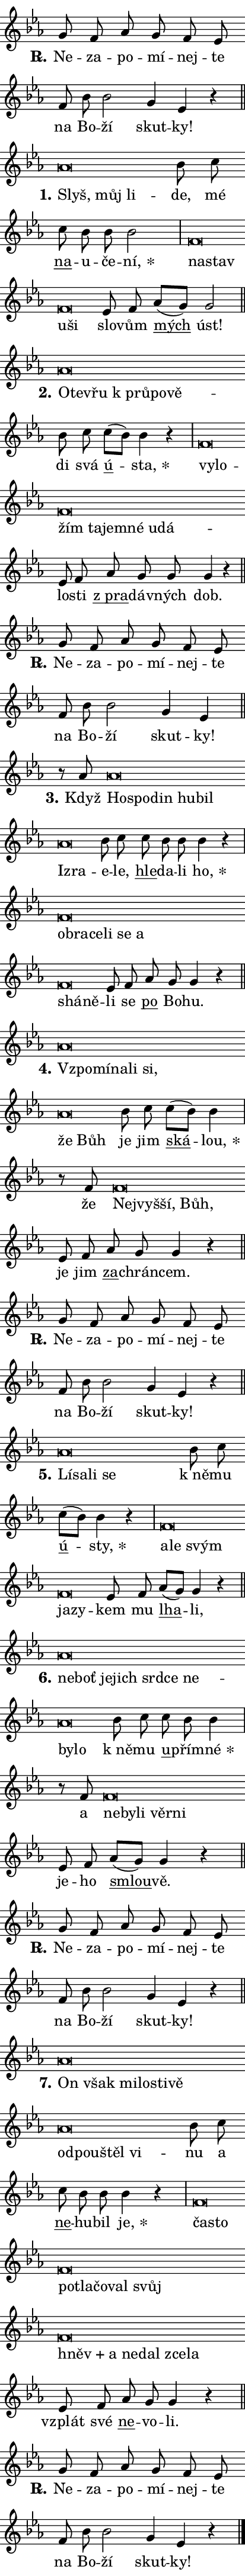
\version "2.22.1"
\header { tagline = "" }
\paper {
  indent = 0\cm
  top-margin = 0\cm
  right-margin = 0\cm
  bottom-margin = 0\cm
  left-margin = 0\cm
  paper-width = 7\cm
  page-breaking = #ly:one-page-breaking
  system-system-spacing.basic-distance = #11
  score-system-spacing.basic-distance = #11
  ragged-last = ##f
}


%% Author: Thomas Morley
%% https://lists.gnu.org/archive/html/lilypond-user/2020-05/msg00002.html
#(define (line-position grob)
"Returns position of @var[grob} in current system:
   @code{'start}, if at first time-step
   @code{'end}, if at last time-step
   @code{'middle} otherwise
"
  (let* ((col (ly:item-get-column grob))
         (ln (ly:grob-object col 'left-neighbor))
         (rn (ly:grob-object col 'right-neighbor))
         (col-to-check-left (if (ly:grob? ln) ln col))
         (col-to-check-right (if (ly:grob? rn) rn col))
         (break-dir-left
           (and
             (ly:grob-property col-to-check-left 'non-musical #f)
             (ly:item-break-dir col-to-check-left)))
         (break-dir-right
           (and
             (ly:grob-property col-to-check-right 'non-musical #f)
             (ly:item-break-dir col-to-check-right))))
        (cond ((eqv? 1 break-dir-left) 'start)
              ((eqv? -1 break-dir-right) 'end)
              (else 'middle))))

#(define (tranparent-at-line-position vctor)
  (lambda (grob)
  "Relying on @code{line-position} select the relevant enry from @var{vctor}.
Used to determine transparency,"
    (case (line-position grob)
      ((end) (not (vector-ref vctor 0)))
      ((middle) (not (vector-ref vctor 1)))
      ((start) (not (vector-ref vctor 2))))))

noteHeadBreakVisibility =
#(define-music-function (break-visibility)(vector?)
"Makes @code{NoteHead}s transparent relying on @var{break-visibility}"
#{
  \override NoteHead.transparent =
    #(tranparent-at-line-position break-visibility)
#})

#(define delete-ledgers-for-transparent-note-heads
  (lambda (grob)
    "Reads whether a @code{NoteHead} is transparent.
If so this @code{NoteHead} is removed from @code{'note-heads} from
@var{grob}, which is supposed to be @code{LedgerLineSpanner}.
As a result ledgers are not printed for this @code{NoteHead}"
    (let* ((nhds-array (ly:grob-object grob 'note-heads))
           (nhds-list
             (if (ly:grob-array? nhds-array)
                 (ly:grob-array->list nhds-array)
                 '()))
           ;; Relies on the transparent-property being done before
           ;; Staff.LedgerLineSpanner.after-line-breaking is executed.
           ;; This is fragile ...
           (to-keep
             (remove
               (lambda (nhd)
                 (ly:grob-property nhd 'transparent #f))
               nhds-list)))
      ;; TODO find a better method to iterate over grob-arrays, similiar
      ;; to filter/remove etc for lists
      ;; For now rebuilt from scratch
      (set! (ly:grob-object grob 'note-heads)  '())
      (for-each
        (lambda (nhd)
          (ly:pointer-group-interface::add-grob grob 'note-heads nhd))
        to-keep))))

hideNotes = {
  \noteHeadBreakVisibility #begin-of-line-visible
}
unHideNotes = {
  \noteHeadBreakVisibility #all-visible
}

% work-around for resetting accidentals
% https://lilypond.org/doc/v2.23/Documentation/notation/displaying-rhythms#unmetered-music
cadenzaMeasure = {
  \cadenzaOff
  \partial 1024 s1024
  \cadenzaOn
}

#(define-markup-command (accent layout props text) (markup?)
  "Underline accented syllable"
  (interpret-markup layout props
    #{\markup \override #'(offset . 4.3) \underline { #text }#}))

responsum = \markup \concat {
  "R" \hspace #-1.05 \path #0.1 #'((moveto 0 0.07) (lineto 0.9 0.8)) \hspace #0.05 "."
}

\layout {
    \context {
        \Staff
        \remove "Time_signature_engraver"
        \override LedgerLineSpanner.after-line-breaking = #delete-ledgers-for-transparent-note-heads
    }
    \context {
        \Voice {
            \override NoteHead.output-attributes = #'((class . "notehead"))
            \override Hairpin.height = #0.55
        }
    }
    \context {
        \Lyrics {
            \override StanzaNumber.output-attributes = #'((class . "stanzanumber"))
            \override LyricSpace.minimum-distance = #0.9
            \override LyricText.font-name = #"TeX Gyre Schola"
            \override LyricText.font-size = 1
            \override StanzaNumber.font-name = #"TeX Gyre Schola Bold"
            \override StanzaNumber.font-size = 1
        }
    }
}

% magnetic-lyrics.ily
%
%   written by
%     Jean Abou Samra <jean@abou-samra.fr>
%     Werner Lemberg <wl@gnu.org>
%
%   adapted by
%     Jiri Hon <jiri.hon@gmail.com>
%
% Version 2022-Apr-15

% https://www.mail-archive.com/lilypond-user@gnu.org/msg149350.html

#(define (Left_hyphen_pointer_engraver context)
   "Collect syllable-hyphen-syllable occurrences in lyrics and store
them in properties.  This engraver only looks to the left.  For
example, if the lyrics input is @code{foo -- bar}, it does the
following.

@itemize @bullet
@item
Set the @code{text} property of the @code{LyricHyphen} grob between
@q{foo} and @q{bar} to @code{foo}.

@item
Set the @code{left-hyphen} property of the @code{LyricText} grob with
text @q{foo} to the @code{LyricHyphen} grob between @q{foo} and
@q{bar}.
@end itemize

Use this auxiliary engraver in combination with the
@code{lyric-@/text::@/apply-@/magnetic-@/offset!} hook."
   (let ((hyphen #f)
         (text #f))
     (make-engraver
      (acknowledgers
       ((lyric-syllable-interface engraver grob source-engraver)
        (set! text grob)))
      (end-acknowledgers
       ((lyric-hyphen-interface engraver grob source-engraver)
        ;(when (not (grob::has-interface grob 'lyric-space-interface))
          (set! hyphen grob)));)
      ((stop-translation-timestep engraver)
       (when (and text hyphen)
         (ly:grob-set-object! text 'left-hyphen hyphen))
       (set! text #f)
       (set! hyphen #f)))))

#(define (lyric-text::apply-magnetic-offset! grob)
   "If the space between two syllables is less than the value in
property @code{LyricText@/.details@/.squash-threshold}, move the right
syllable to the left so that it gets concatenated with the left
syllable.

Use this function as a hook for
@code{LyricText@/.after-@/line-@/breaking} if the
@code{Left_@/hyphen_@/pointer_@/engraver} is active."
   (let ((hyphen (ly:grob-object grob 'left-hyphen #f)))
     (when hyphen
       (let ((left-text (ly:spanner-bound hyphen LEFT)))
         (when (grob::has-interface left-text 'lyric-syllable-interface)
           (let* ((common (ly:grob-common-refpoint grob left-text X))
                  (this-x-ext (ly:grob-extent grob common X))
                  (left-x-ext
                   (begin
                     ;; Trigger magnetism for left-text.
                     (ly:grob-property left-text 'after-line-breaking)
                     (ly:grob-extent left-text common X)))
                  ;; `delta` is the gap width between two syllables.
                  (delta (- (interval-start this-x-ext)
                            (interval-end left-x-ext)))
                  (details (ly:grob-property grob 'details))
                  (threshold (assoc-get 'squash-threshold details 0.2)))
             (when (< delta threshold)
               (let* (;; We have to manipulate the input text so that
                      ;; ligatures crossing syllable boundaries are not
                      ;; disabled.  For languages based on the Latin
                      ;; script this is essentially a beautification.
                      ;; However, for non-Western scripts it can be a
                      ;; necessity.
                      (lt (ly:grob-property left-text 'text))
                      (rt (ly:grob-property grob 'text))
                      (is-space (grob::has-interface hyphen 'lyric-space-interface))
                      (space (if is-space " " ""))
                      (space-markup (grob-interpret-markup grob " "))
                      (space-size (interval-length (ly:stencil-extent space-markup X)))
                      (extra-delta (if is-space space-size 0))
                      ;; Append new syllable.
                      (ltrt-space (if (and (string? lt) (string? rt))
                                (string-append lt space rt)
                                (make-concat-markup (list lt space rt))))
                      ;; Right-align `ltrt` to the right side.
                      (ltrt-space-markup (grob-interpret-markup
                               grob
                               (make-translate-markup
                                (cons (interval-length this-x-ext) 0)
                                (make-right-align-markup ltrt-space)))))
                 (begin
                   ;; Don't print `left-text`.
                   (ly:grob-set-property! left-text 'stencil #f)
                   ;; Set text and stencil (which holds all collected
                   ;; syllables so far) and shift it to the left.
                   (ly:grob-set-property! grob 'text ltrt-space)
                   (ly:grob-set-property! grob 'stencil ltrt-space-markup)
                   (ly:grob-translate-axis! grob (- (- delta extra-delta)) X))))))))))


#(define (lyric-hyphen::displace-bounds-first grob)
   ;; Make very sure this callback isn't triggered too early.
   (let ((left (ly:spanner-bound grob LEFT))
         (right (ly:spanner-bound grob RIGHT)))
     (ly:grob-property left 'after-line-breaking)
     (ly:grob-property right 'after-line-breaking)
     (ly:lyric-hyphen::print grob)))

squashThreshold = #0.4

\layout {
  \context {
    \Lyrics
    \consists #Left_hyphen_pointer_engraver
    \override LyricText.after-line-breaking =
      #lyric-text::apply-magnetic-offset!
    \override LyricHyphen.stencil = #lyric-hyphen::displace-bounds-first
    \override LyricText.details.squash-threshold = \squashThreshold
    \override LyricHyphen.minimum-distance = 0
    \override LyricHyphen.minimum-length = \squashThreshold
  }
}

squash = \override LyricText.details.squash-threshold = 9999
unSquash = \override LyricText.details.squash-threshold = \squashThreshold

left = \override LyricText.self-alignment-X = #LEFT
unLeft = \revert LyricText.self-alignment-X

starOffset = #(lambda (grob) 
                (let ((x_offset (ly:self-alignment-interface::aligned-on-x-parent grob)))
                  (if (= x_offset 0) 0 (+ x_offset 1.2))))

star = #(define-music-function (syllable)(string?)
"Append star separator at the end of a syllable"
#{
  \once \override LyricText.X-offset = #starOffset
  \lyricmode { \markup {
    #syllable
    \override #'((font-name . "TeX Gyre Schola Bold")) \hspace #0.2 \lower #0.65 \larger "*"
  } }
#})

starAccent = #(define-music-function (syllable)(string?)
"Append star separator at the end of a syllable and make accent"
#{
  \once \override LyricText.X-offset = #starOffset
  \lyricmode { \markup {
    \accent #syllable
    \override #'((font-name . "TeX Gyre Schola Bold")) \hspace #0.2 \lower #0.65 \larger "*"
  } }
#})

breath = #(define-music-function (syllable)(string?)
"Append breathing indicator at the end of a syllable"
#{
  \lyricmode { \markup { #syllable "+" } }
#})

optionalBreath = #(define-music-function (syllable)(string?)
"Append optional breathing indicator at the end of a syllable"
#{
  \lyricmode { \markup { #syllable "(+)" } }
#})


\score {
    <<
        \new Voice = "melody" { \cadenzaOn \key es \major \relative { g'8 f as g f es \bar "" f bes bes2 g4 es r \cadenzaMeasure \bar "||" \break }
\relative { as'\breve*1/16 \hideNotes \breve*1/16 \breve*1/16 \bar "" \unHideNotes bes8 c \bar "" c bes bes bes2 \cadenzaMeasure \bar "|" f\breve*1/16 \hideNotes \breve*1/16 \bar "" \breve*1/16 \breve*1/16 \bar "" \unHideNotes es8 f \bar "" as[( g)] g2 \cadenzaMeasure \bar "||" \break }
\relative { as'\breve*1/16 \hideNotes \breve*1/16 \bar "" \breve*1/16 \bar "" \breve*1/16 \bar "" \breve*1/16 \breve*1/16 \bar "" \unHideNotes bes8 c \bar "" c[( bes)] bes4 r \cadenzaMeasure \bar "|" f\breve*1/16 \hideNotes \breve*1/16 \bar "" \breve*1/16 \bar "" \breve*1/16 \bar "" \breve*1/16 \bar "" \breve*1/16 \bar "" \breve*1/16 \breve*1/16 \bar "" \unHideNotes es8 f \bar "" as g g g4 r \cadenzaMeasure \bar "||" \break }
\relative { g'8 f as g f es \bar "" f bes bes2 g4 es \cadenzaMeasure \bar "||" \break }
\relative { r8 as'8 as\breve*1/16 \hideNotes \breve*1/16 \bar "" \breve*1/16 \bar "" \breve*1/16 \bar "" \breve*1/16 \bar "" \breve*1/16 \breve*1/16 \bar "" \unHideNotes bes8 c \bar "" c bes bes bes4 r \cadenzaMeasure \bar "|" f\breve*1/16 \hideNotes \breve*1/16 \bar "" \breve*1/16 \bar "" \breve*1/16 \bar "" \breve*1/16 \bar "" \breve*1/16 \bar "" \breve*1/16 \breve*1/16 \bar "" \unHideNotes es8 f \bar "" as g g4 r \cadenzaMeasure \bar "||" \break }
\relative { as'\breve*1/16 \hideNotes \breve*1/16 \bar "" \breve*1/16 \bar "" \breve*1/16 \bar "" \breve*1/16 \bar "" \breve*1/16 \breve*1/16 \bar "" \unHideNotes bes8 c \bar "" c[( bes)] bes4 \cadenzaMeasure \bar "|" r8 f8 f\breve*1/16 \hideNotes \breve*1/16 \bar "" \breve*1/16 \breve*1/16 \bar "" \unHideNotes es8 f \bar "" as g g4 r \cadenzaMeasure \bar "||" \break }
\relative { g'8 f as g f es \bar "" f bes bes2 g4 es r \cadenzaMeasure \bar "||" \break }
\relative { as'\breve*1/16 \hideNotes \breve*1/16 \bar "" \breve*1/16 \breve*1/16 \bar "" \unHideNotes bes8 c \bar "" c[( bes)] bes4 r \cadenzaMeasure \bar "|" f\breve*1/16 \hideNotes \breve*1/16 \bar "" \breve*1/16 \bar "" \breve*1/16 \breve*1/16 \bar "" \unHideNotes es8 f \bar "" as[( g)] g4 r \cadenzaMeasure \bar "||" \break }
\relative { as'\breve*1/16 \hideNotes \breve*1/16 \bar "" \breve*1/16 \bar "" \breve*1/16 \bar "" \breve*1/16 \bar "" \breve*1/16 \bar "" \breve*1/16 \bar "" \breve*1/16 \breve*1/16 \bar "" \unHideNotes bes8 c \bar "" c bes bes4 \cadenzaMeasure \bar "|" r8 f8 f\breve*1/16 \hideNotes \breve*1/16 \bar "" \breve*1/16 \bar "" \breve*1/16 \breve*1/16 \bar "" \unHideNotes es8 f \bar "" as[( g)] g4 r \cadenzaMeasure \bar "||" \break }
\relative { g'8 f as g f es \bar "" f bes bes2 g4 es r \cadenzaMeasure \bar "||" \break }
\relative { as'\breve*1/16 \hideNotes \breve*1/16 \bar "" \breve*1/16 \bar "" \breve*1/16 \bar "" \breve*1/16 \bar "" \breve*1/16 \bar "" \breve*1/16 \bar "" \breve*1/16 \bar "" \breve*1/16 \breve*1/16 \bar "" \unHideNotes bes8 c \bar "" c bes bes bes4 r \cadenzaMeasure \bar "|" f\breve*1/16 \hideNotes \breve*1/16 \bar "" \breve*1/16 \bar "" \breve*1/16 \bar "" \breve*1/16 \bar "" \breve*1/16 \bar "" \breve*1/16 \bar "" \breve*1/16 \bar "" \breve*1/16 \bar "" \breve*1/16 \bar "" \breve*1/16 \bar "" \breve*1/16 \breve*1/16 \bar "" \unHideNotes es8 f \bar "" as g g4 r \cadenzaMeasure \bar "||" \break }
\relative { g'8 f as g f es \bar "" f bes bes2 g4 es r \cadenzaMeasure \bar "||" \break } \bar "|." }
        \new Lyrics \lyricsto "melody" { \lyricmode { \set stanza = \responsum
Ne -- za -- po -- mí -- nej -- te na Bo -- ží skut -- ky!
\set stanza = "1."
\left Slyš, \squash můj li -- \unLeft \unSquash de, mé \markup \accent na -- u -- če -- \star ní, \left na -- \squash stav u -- ši \unLeft \unSquash slo -- vům \markup \accent mých úst!
\set stanza = "2."
\left O -- \squash te -- vřu "k prů" -- po -- vě -- \unLeft \unSquash di svá \markup \accent ú -- \star sta, \left vy -- \squash lo -- žím ta -- jem -- né u -- dá -- \unLeft \unSquash lo -- sti \markup \accent "z pra" -- dáv -- ných dob.
\set stanza = \responsum
Ne -- za -- po -- mí -- nej -- te na Bo -- ží skut -- ky!
\set stanza = "3."
Když \left Ho -- \squash spo -- din hu -- bil Iz -- ra -- \unLeft \unSquash e -- le, \markup \accent hle -- da -- li \star ho, \left o -- \squash bra -- ce -- li se a shá -- ně -- \unLeft \unSquash li se \markup \accent po Bo -- hu.
\set stanza = "4."
\left Vzpo -- \squash mí -- na -- li si, že Bůh \unLeft \unSquash je jim \markup \accent ská -- \star lou, že \left Nej -- \squash vyš -- ší, Bůh, \unLeft \unSquash je jim \markup \accent za -- chrán -- cem.
\set stanza = \responsum
Ne -- za -- po -- mí -- nej -- te na Bo -- ží skut -- ky!
\set stanza = "5."
\left Lí -- \squash sa -- li se \unLeft \unSquash "k ně" -- mu \markup \accent ú -- \star sty, \left a -- \squash le svým ja -- zy -- \unLeft \unSquash kem mu \markup \accent lha -- li,
\set stanza = "6."
\left ne -- \squash boť je -- jich srd -- ce ne -- by -- lo \unLeft \unSquash "k ně" -- mu \markup \accent u -- přím -- \star né a \left ne -- \squash by -- li věr -- ni \unLeft \unSquash je -- ho \markup \accent smlou -- vě.
\set stanza = \responsum
Ne -- za -- po -- mí -- nej -- te na Bo -- ží skut -- ky!
\set stanza = "7."
\left On \squash však mi -- lo -- sti -- vě od -- pou -- štěl vi -- \unLeft \unSquash nu a \markup \accent ne -- hu -- bil \star je, \left ča -- \squash sto po -- tla -- čo -- val svůj \breath "hněv" a ne -- dal zce -- la \unLeft \unSquash vzplát své \markup \accent ne -- vo -- li.
\set stanza = \responsum
Ne -- za -- po -- mí -- nej -- te na Bo -- ží skut -- ky! } }
    >>
    \layout {}
}
